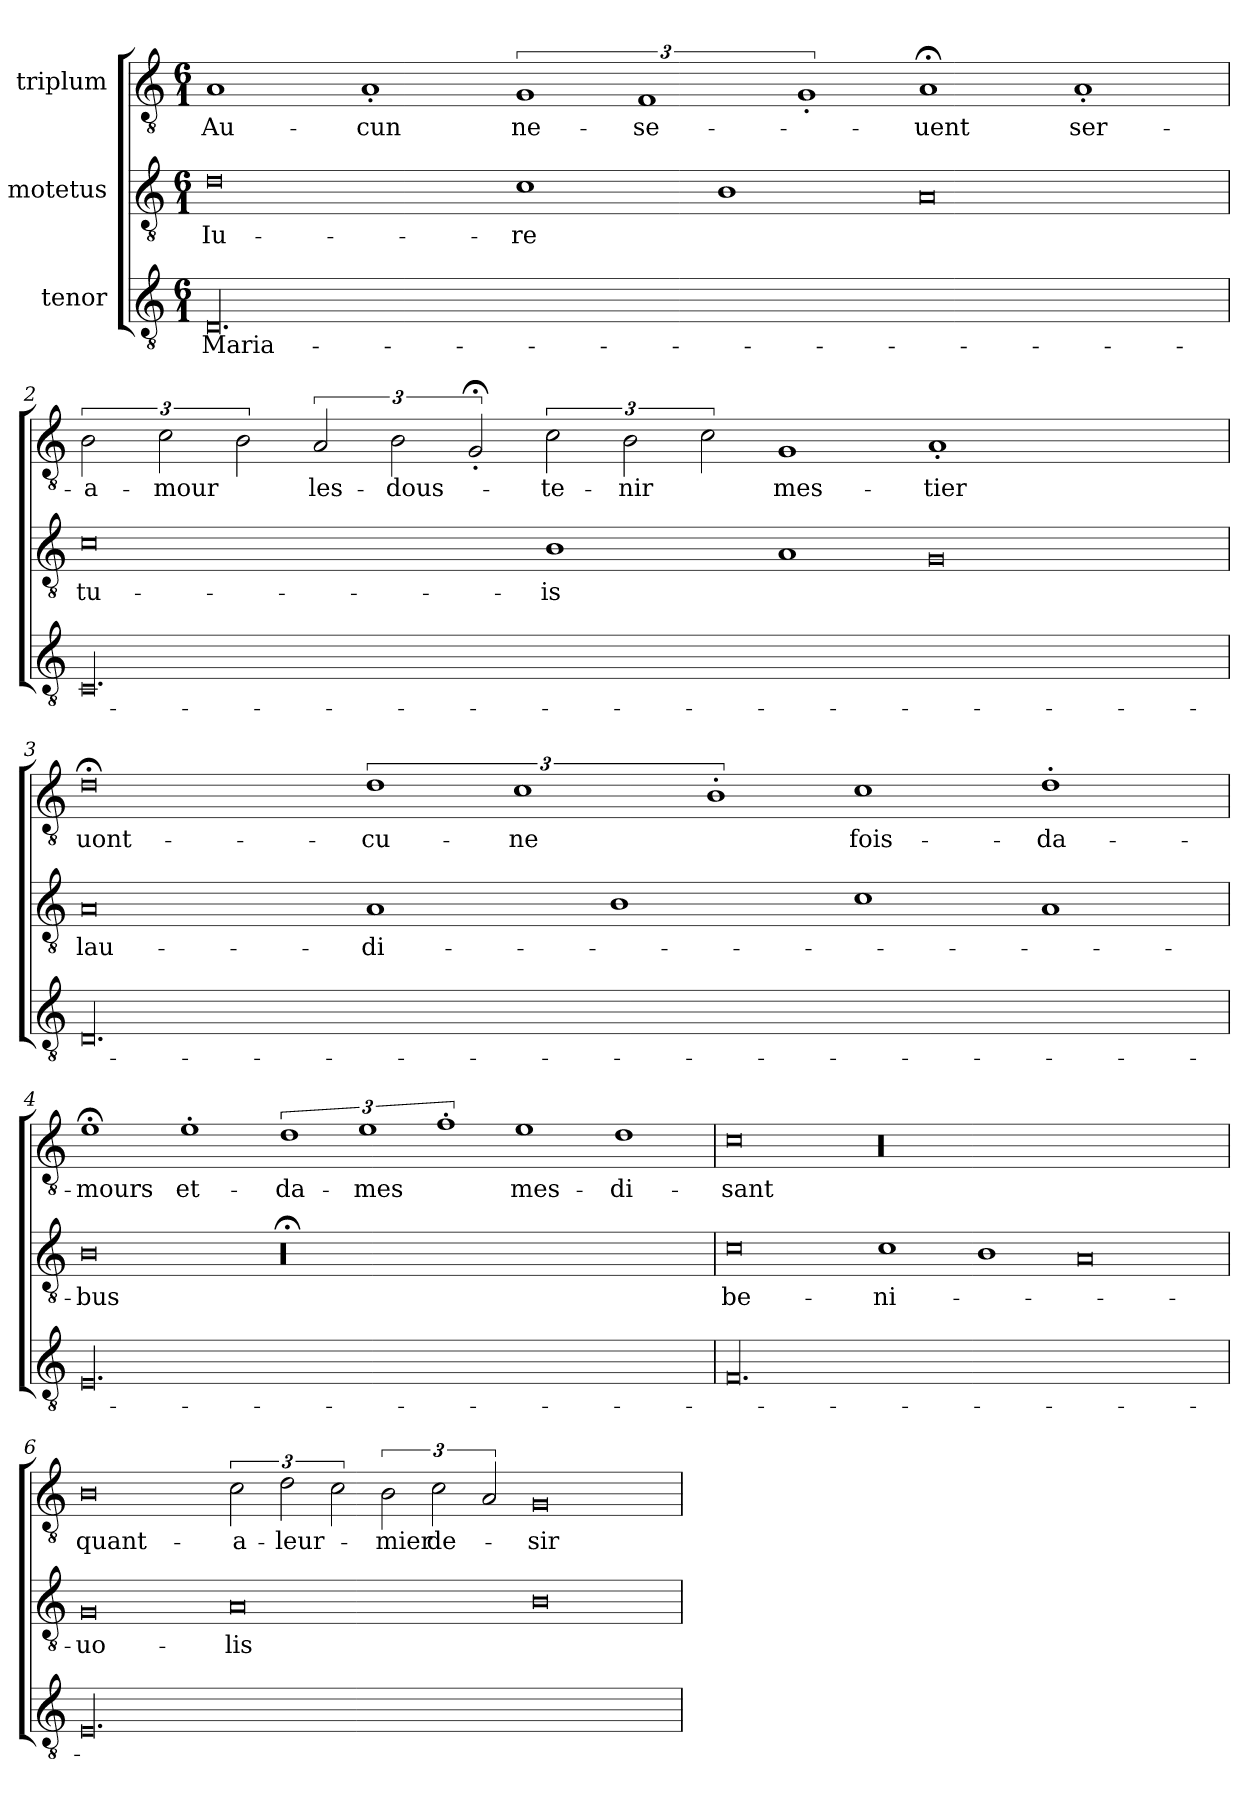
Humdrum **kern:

**kern	**text	**kern	**text	**kern	**text
*part3	*part3	*part2	*part2	*part1	*part1
*staff3	*staff3	*staff2	*staff2	*staff1	*staff1
*I"tenor	*	*I"motetus	*	*I"triplum	*
*clefGv2	*	*clefGv2	*	*clefGv2	*
*k[]	*	*k[]	*	*k[]	*
*C:	*	*C:	*	*C:	*
*M6/1	*	*M6/1	*	*M6/1	*
=1	=1	=1	=1	=1	=1
00.D/	Maria-	0d\	Iu-	1A/	Au-
.	.	.	.	1A'/	-cun
.	.	1c\	-re	3%2G/	ne-
.	.	.	.	3%2F/	se-
.	.	1B\	.	.	.
.	.	.	.	3%2G'/	.
.	.	0A/	.	1A;</	-uent
.	.	.	.	1A'/	ser-
=2	=2	=2	=2	=2	=2
00.C/	.	0c\	tu-	3B\	a-
.	.	.	.	3c\	-mour
.	.	.	.	3B\	.
.	.	.	.	3A/	les-
.	.	.	.	3B\	dous-
.	.	.	.	3G;<'/	.
.	.	1B\	-is	3c\	-te-
.	.	.	.	3B\	-nir
.	.	.	.	3c\	.
.	.	1A/	.	1G/	mes-
.	.	0G/	.	1A'/	-tier
.	.	.	.	1ryy	.
=3	=3	=3	=3	=3	=3
00.D/	.	0A/	lau-	0d;<\	uont-
.	.	1A/	-di-	3%2d\	-cu-
.	.	.	.	3%2c\	-ne
.	.	1B\	.	.	.
.	.	.	.	3%2B'\	.
.	.	1c\	.	1c\	fois-
.	.	1A/	.	1d'\	da-
=4	=4	=4	=4	=4	=4
00.E/	.	0B\	-bus	1e;<\	-mours
.	.	.	.	1e'\	et-
.	.	00r;<	.	3%2d\	da-
.	.	.	.	3%2e\	-mes
.	.	.	.	3%2f'\	.
.	.	.	.	1e\	mes-
.	.	.	.	1d\	di-
=5	=5	=5	=5	=5	=5
00.F/	.	0c\	be-	0c\	-sant
.	.	1c\	-ni-	00r	.
.	.	1B\	.	.	.
.	.	0A/	.	.	.
=6	=6	=6	=6	=6	=6
00.E/	.	0G/	-uo-	0B\	quant-
.	.	0A/	-lis	3c\	a-
.	.	.	.	3d\	leur-
.	.	.	.	3c\	.
.	.	.	.	3B\	-mier
.	.	.	.	3c\	de-
.	.	.	.	3A/	.
.	.	0B\	.	0G/	-sir
=	=	=	=	=	=
*-	*-	*-	*-	*-	*-
